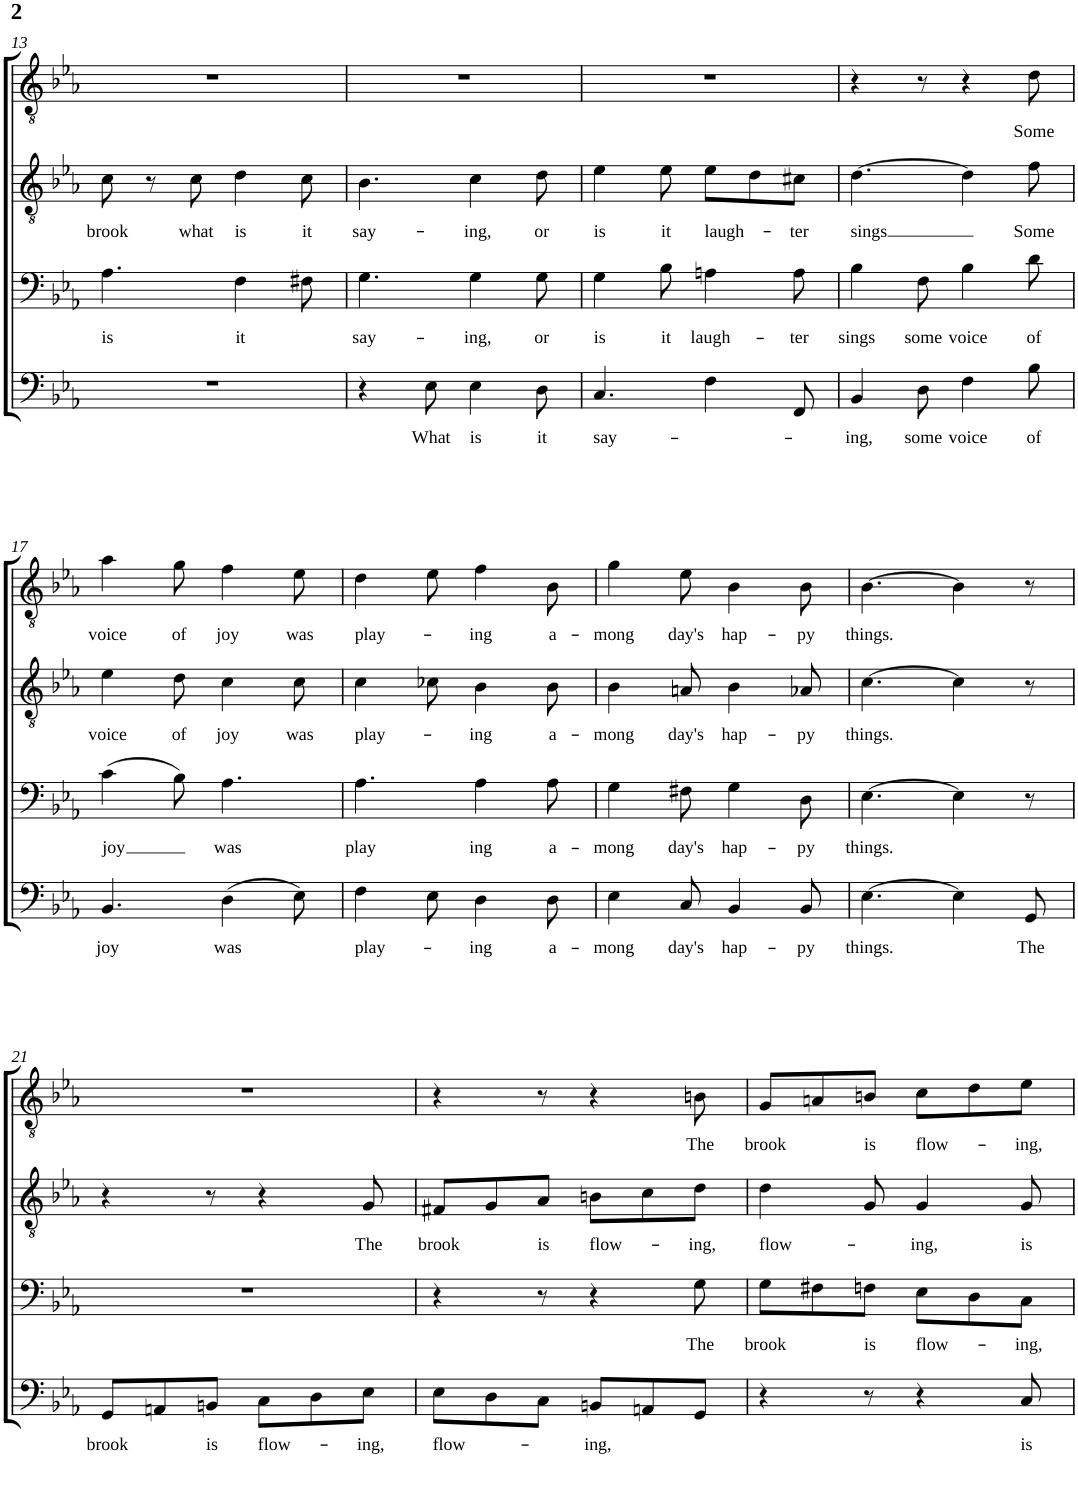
**kern	**text	**kern	**text	**kern	**text	**kern	**text
*part4	*part4	*part3	*part3	*part2	*part2	*part1	*part1
*staff4	*staff4	*staff3	*staff3	*staff2	*staff2	*staff1	*staff1
*I"Bass II	*	*I"Bass I	*	*I"Tenor II	*	*I"Tenor I	*
!!LO:PB:g=z
*clefF4	*	*clefF4	*	*clefGv2	*	*clefGv2	*
*k[b-e-a-]	*	*k[b-e-a-]	*	*k[b-e-a-]	*	*k[b-e-a-]	*
*M6/8	*	*M6/8	*	*M6/8	*	*M6/8	*
=13	=13	=13	=13	=13	=13	=13	=13
!	!	!	!LO:LY:b	!	!LO:LY:b	!	!
2.r	.	4.A-\	is	8c\	brook	2.r	.
.	.	.	.	8r	.	.	.
!	!	!	!	!	!LO:LY:b	!	!
.	.	.	.	8c\	what	.	.
!	!	!	!LO:LY:b	!	!LO:LY:b	!	!
.	.	4F\	it	4d\	is	.	.
!	!	!	!	!	!LO:LY:b	!	!
.	.	8F#X\	.	8c\	it	.	.
=14	=14	=14	=14	=14	=14	=14	=14
!	!	!	!LO:LY:b	!	!LO:LY:b	!	!
4r	.	4.G\	say-	4.B-\	say-	2.r	.
!	!LO:LY:b	!	!	!	!	!	!
8E-\	What	.	.	.	.	.	.
!	!LO:LY:b	!	!LO:LY:b	!	!LO:LY:b	!	!
4E-\	is	4G\	-ing,	4c\	-ing,	.	.
!	!LO:LY:b	!	!LO:LY:b	!	!LO:LY:b	!	!
8D\	it	8G\	or	8d\	or	.	.
=15	=15	=15	=15	=15	=15	=15	=15
!	!LO:LY:b	!	!LO:LY:b	!	!LO:LY:b	!	!
4.C/	say-	4G\	is	4e-\	is	2.r	.
!	!	!	!LO:LY:b	!	!LO:LY:b	!	!
.	.	8B-\	it	8e-\	it	.	.
!	!	!	!LO:LY:b	!	!LO:LY:b	!	!
4F\	.	4An\	laugh-	8e-\L	laugh-	.	.
.	.	.	.	8d\	.	.	.
!	!	!	!LO:LY:b	!	!LO:LY:b	!	!
8FF/	.	8A\	-ter	8c#X\J	-ter	.	.
=16	=16	=16	=16	=16	=16	=16	=16
!	!LO:LY:b	!	!LO:LY:b	!	!LO:LY:b	!	!
4BB-/	-ing,	4B-\	sings	[4.d\	sings	4r	.
!	!LO:LY:b	!	!LO:LY:b	!	!	!	!
8D\	some	8F\	some	.	.	8r	.
!	!LO:LY:b	!	!LO:LY:b	!	!	!	!
4F\	voice	4B-\	voice	4d\]	.	4r	.
!	!LO:LY:b	!	!LO:LY:b	!	!LO:LY:b	!	!LO:LY:b
8B-\	of	8d\	of	8f\	Some	8d\	Some
!!LO:LB:g=z
=17	=17	=17	=17	=17	=17	=17	=17
!	!LO:LY:b	!	!LO:LY:b	!	!LO:LY:b	!	!LO:LY:b
4.BB-/	joy	(4c\	joy	4e-\	voice	4a-\	voice
!	!	!	!	!	!LO:LY:b	!	!LO:LY:b
.	.	8B-\)	.	8d\	of	8g\	of
!	!LO:LY:b	!	!LO:LY:b	!	!LO:LY:b	!	!LO:LY:b
(4D\	was	4.A-\	was	4c\	joy	4f\	joy
!	!	!	!	!	!LO:LY:b	!	!LO:LY:b
8E-\)	.	.	.	8c\	was	8e-\	was
=18	=18	=18	=18	=18	=18	=18	=18
!	!LO:LY:b	!	!LO:LY:b	!	!LO:LY:b	!	!LO:LY:b
4F\	play-	4.A-\	play	4c\	play-	4d\	play-
8E-\	.	.	.	8c-X\	.	8e-\	.
!	!LO:LY:b	!	!LO:LY:b	!	!LO:LY:b	!	!LO:LY:b
4D\	-ing	4A-\	ing	4B-\	-ing	4f\	-ing
!	!LO:LY:b	!	!LO:LY:b	!	!LO:LY:b	!	!LO:LY:b
8D\	a-	8A-\	a-	8B-\	a-	8B-\	a-
=19	=19	=19	=19	=19	=19	=19	=19
!	!LO:LY:b	!	!LO:LY:b	!	!LO:LY:b	!	!LO:LY:b
4E-\	-mong	4G\	-mong	4B-\	-mong	4g\	-mong
!	!LO:LY:b	!	!LO:LY:b	!	!LO:LY:b	!	!LO:LY:b
8C/	day's	8F#X\	day's	8An/	day's	8e-\	day's
!	!LO:LY:b	!	!LO:LY:b	!	!LO:LY:b	!	!LO:LY:b
4BB-/	hap-	4G\	hap-	4B-\	hap-	4B-\	hap-
!	!LO:LY:b	!	!LO:LY:b	!	!LO:LY:b	!	!LO:LY:b
8BB-/	-py	8D\	-py	8A-X/	-py	8B-\	-py
=20	=20	=20	=20	=20	=20	=20	=20
!	!LO:LY:b	!	!LO:LY:b	!	!LO:LY:b	!	!LO:LY:b
[4.E-\	things.	[4.E-\	things.	[4.c\	things.	[4.B-\	things.
4E-\]	.	4E-\]	.	4c\]	.	4B-\]	.
!	!LO:LY:b	!	!	!	!	!	!
8GG/	The	8r	.	8r	.	8r	.
!!LO:LB:g=z
=21	=21	=21	=21	=21	=21	=21	=21
!	!LO:LY:b	!	!	!	!	!	!
8GG/L	brook	2.r	.	4r	.	2.r	.
8AAn/	.	.	.	.	.	.	.
!	!LO:LY:b	!	!	!	!	!	!
8BBn/J	is	.	.	8r	.	.	.
!	!LO:LY:b	!	!	!	!	!	!
8C\L	flow-	.	.	4r	.	.	.
8D\	.	.	.	.	.	.	.
!	!LO:LY:b	!	!	!	!LO:LY:b	!	!
8E-\J	-ing,	.	.	8G/	The	.	.
=22	=22	=22	=22	=22	=22	=22	=22
!	!LO:LY:b	!	!	!	!LO:LY:b	!	!
8E-\L	flow-	4r	.	8F#X/L	brook	4r	.
8D\	.	.	.	8G/	.	.	.
!	!	!	!	!	!LO:LY:b	!	!
8C\J	.	8r	.	8A-/J	is	8r	.
!	!LO:LY:b	!	!	!	!LO:LY:b	!	!
8BBn/L	-ing,	4r	.	8Bn\L	flow-	4r	.
8AAn/	.	.	.	8c\	.	.	.
!	!	!	!LO:LY:b	!	!LO:LY:b	!	!LO:LY:b
8GG/J	.	8G\	The	8d\J	-ing,	8Bn\	The
=23	=23	=23	=23	=23	=23	=23	=23
!	!	!	!LO:LY:b	!	!LO:LY:b	!	!LO:LY:b
4r	.	8G\L	brook	4d\	flow-	8G/L	brook
.	.	8F#X\	.	.	.	8An/	.
!	!	!	!LO:LY:b	!	!	!	!LO:LY:b
8r	.	8Fn\J	is	8G/	.	8Bn/J	is
!	!	!	!LO:LY:b	!	!LO:LY:b	!	!LO:LY:b
4r	.	8E-\L	flow-	4G/	-ing,	8c\L	flow-
.	.	8D\	.	.	.	8d\	.
!	!LO:LY:b	!	!LO:LY:b	!	!LO:LY:b	!	!LO:LY:b
8C/	is	8C\J	-ing,	8G/	is	8e-\J	-ing,
=	=	=	=	=	=	=	=
*-	*-	*-	*-	*-	*-	*-	*-
